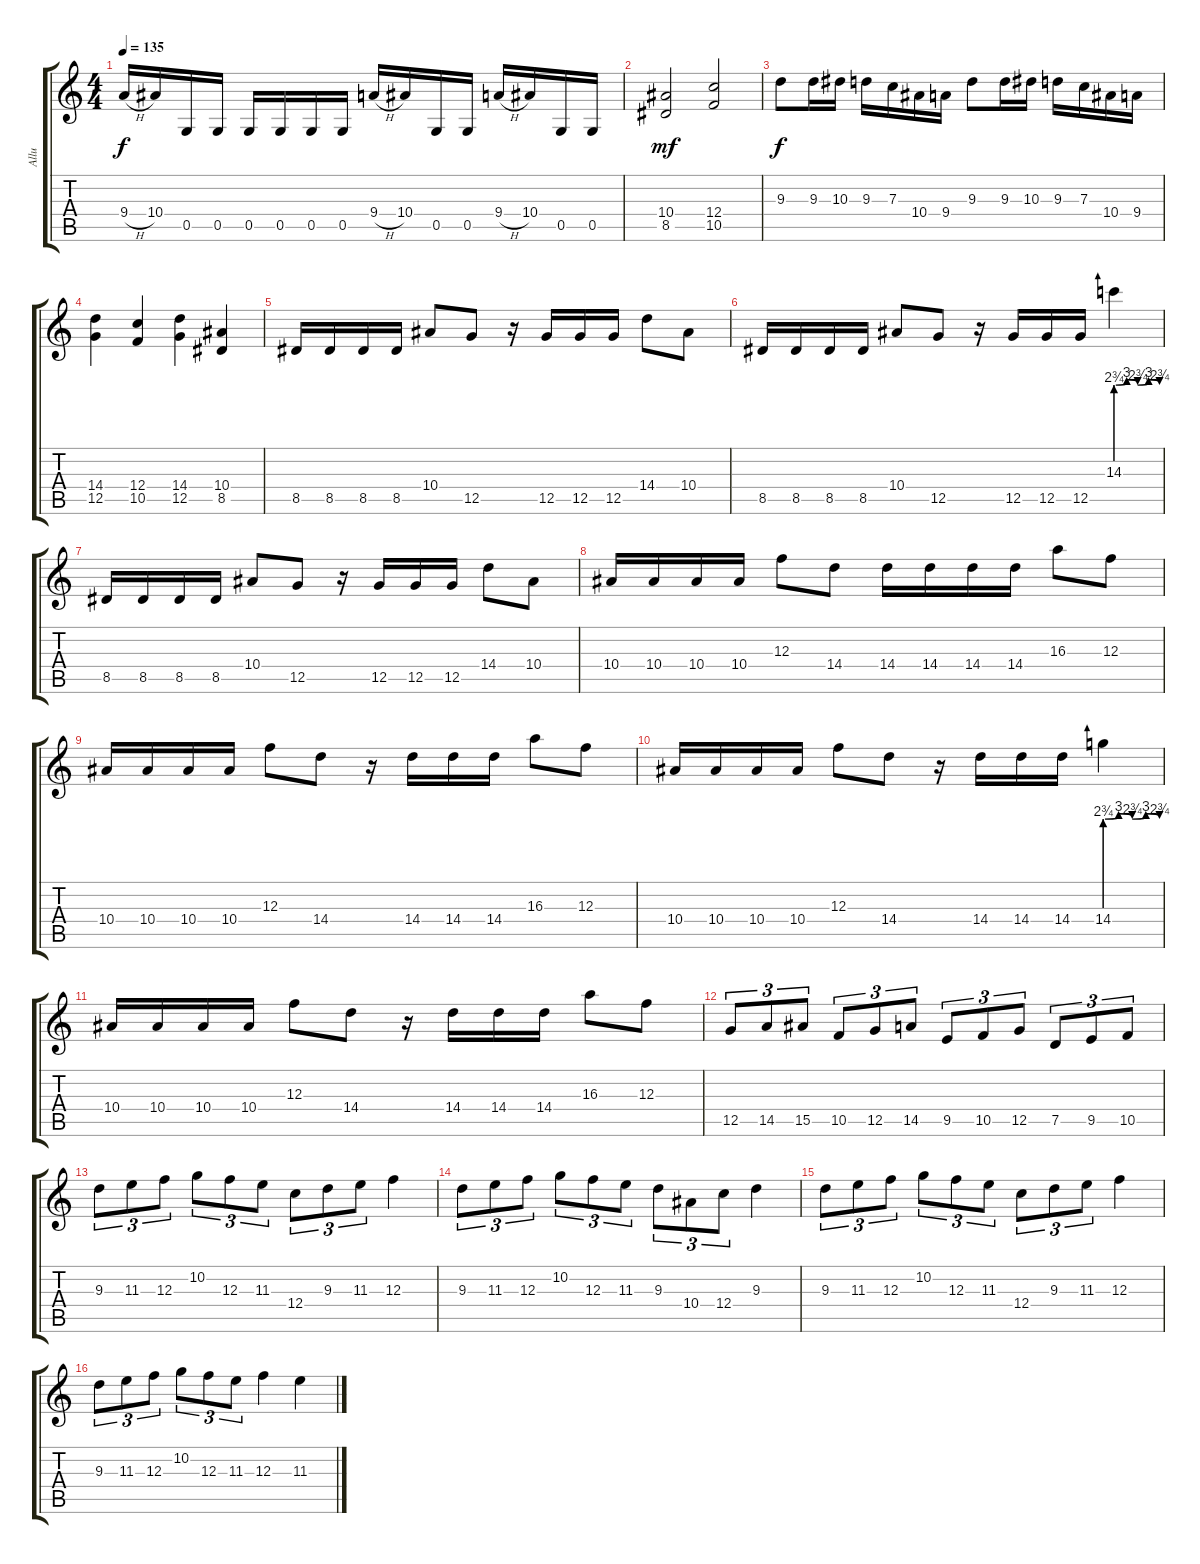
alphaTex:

\track ("Allu" "Allu") {instrument distortionguitar}
\staff {score tabs}
\tuning (D4 A3 F3 C3 G2 D2) {hide}
\ts (4 4)
\tempo 135
\clef g2
\ks c
9.4{h}.16{dy f} 10.4.16 0.5.16 0.5.16 0.5.16 0.5.16 0.5.16 0.5.16 9.4{h}.16 10.4.16 0.5.16 0.5.16 9.4{h}.16 10.4.16 0.5.16 0.5.16 |
(10.4 8.5).2{dy mf} (12.4 10.5).2 |
9.3.8{dy f} 9.3.16 10.3.16 9.3.16 7.3.16 10.4.16 9.4.16 9.3.8 9.3.16 10.3.16 9.3.16 7.3.16 10.4.16 9.4.16 |
(14.4 12.5).4 (12.4 10.5).4 (14.4 12.5).4 (10.4 8.5).4 |
8.5.16 8.5.16 8.5.16 8.5.16 10.4.8 12.5.8 r.16 12.5.16 12.5.16 12.5.16 14.4.8 10.4.8 |
8.5.16 8.5.16 8.5.16 8.5.16 10.4.8 12.5.8 r.16 12.5.16 12.5.16 12.5.16 14.3{be (custom 0 11 15 12 30 11 45 12 60 11)}.4 |
8.5.16 8.5.16 8.5.16 8.5.16 10.4.8 12.5.8 r.16 12.5.16 12.5.16 12.5.16 14.4.8 10.4.8 |
10.4.16 10.4.16 10.4.16 10.4.16 12.3.8 14.4.8 14.4.16 14.4.16 14.4.16 14.4.16 16.3.8 12.3.8 |
10.4.16 10.4.16 10.4.16 10.4.16 12.3.8 14.4.8 r.16 14.4.16 14.4.16 14.4.16 16.3.8 12.3.8 |
10.4.16 10.4.16 10.4.16 10.4.16 12.3.8 14.4.8 r.16 14.4.16 14.4.16 14.4.16 14.4{be (custom 0 11 15 12 30 11 45 12 60 11)}.4 |
10.4.16 10.4.16 10.4.16 10.4.16 12.3.8 14.4.8 r.16 14.4.16 14.4.16 14.4.16 16.3.8 12.3.8 |
12.5.8{tu (3 2)} 14.5.8{tu (3 2)} 15.5.8{tu (3 2)} 10.5.8{tu (3 2)} 12.5.8{tu (3 2)} 14.5.8{tu (3 2)} 9.5.8{tu (3 2)} 10.5.8{tu (3 2)} 12.5.8{tu (3 2)} 7.5.8{tu (3 2)} 9.5.8{tu (3 2)} 10.5.8{tu (3 2)} |
9.3.8{tu (3 2)} 11.3.8{tu (3 2)} 12.3.8{tu (3 2)} 10.2.8{tu (3 2)} 12.3.8{tu (3 2)} 11.3.8{tu (3 2)} 12.4.8{tu (3 2)} 9.3.8{tu (3 2)} 11.3.8{tu (3 2)} 12.3.4 |
9.3.8{tu (3 2)} 11.3.8{tu (3 2)} 12.3.8{tu (3 2)} 10.2.8{tu (3 2)} 12.3.8{tu (3 2)} 11.3.8{tu (3 2)} 9.3.8{tu (3 2)} 10.4.8{tu (3 2)} 12.4.8{tu (3 2)} 9.3.4 |
9.3.8{tu (3 2)} 11.3.8{tu (3 2)} 12.3.8{tu (3 2)} 10.2.8{tu (3 2)} 12.3.8{tu (3 2)} 11.3.8{tu (3 2)} 12.4.8{tu (3 2)} 9.3.8{tu (3 2)} 11.3.8{tu (3 2)} 12.3.4 |
9.3.8{tu (3 2)} 11.3.8{tu (3 2)} 12.3.8{tu (3 2)} 10.2.8{tu (3 2)} 12.3.8{tu (3 2)} 11.3.8{tu (3 2)} 12.3.4 11.3.4
